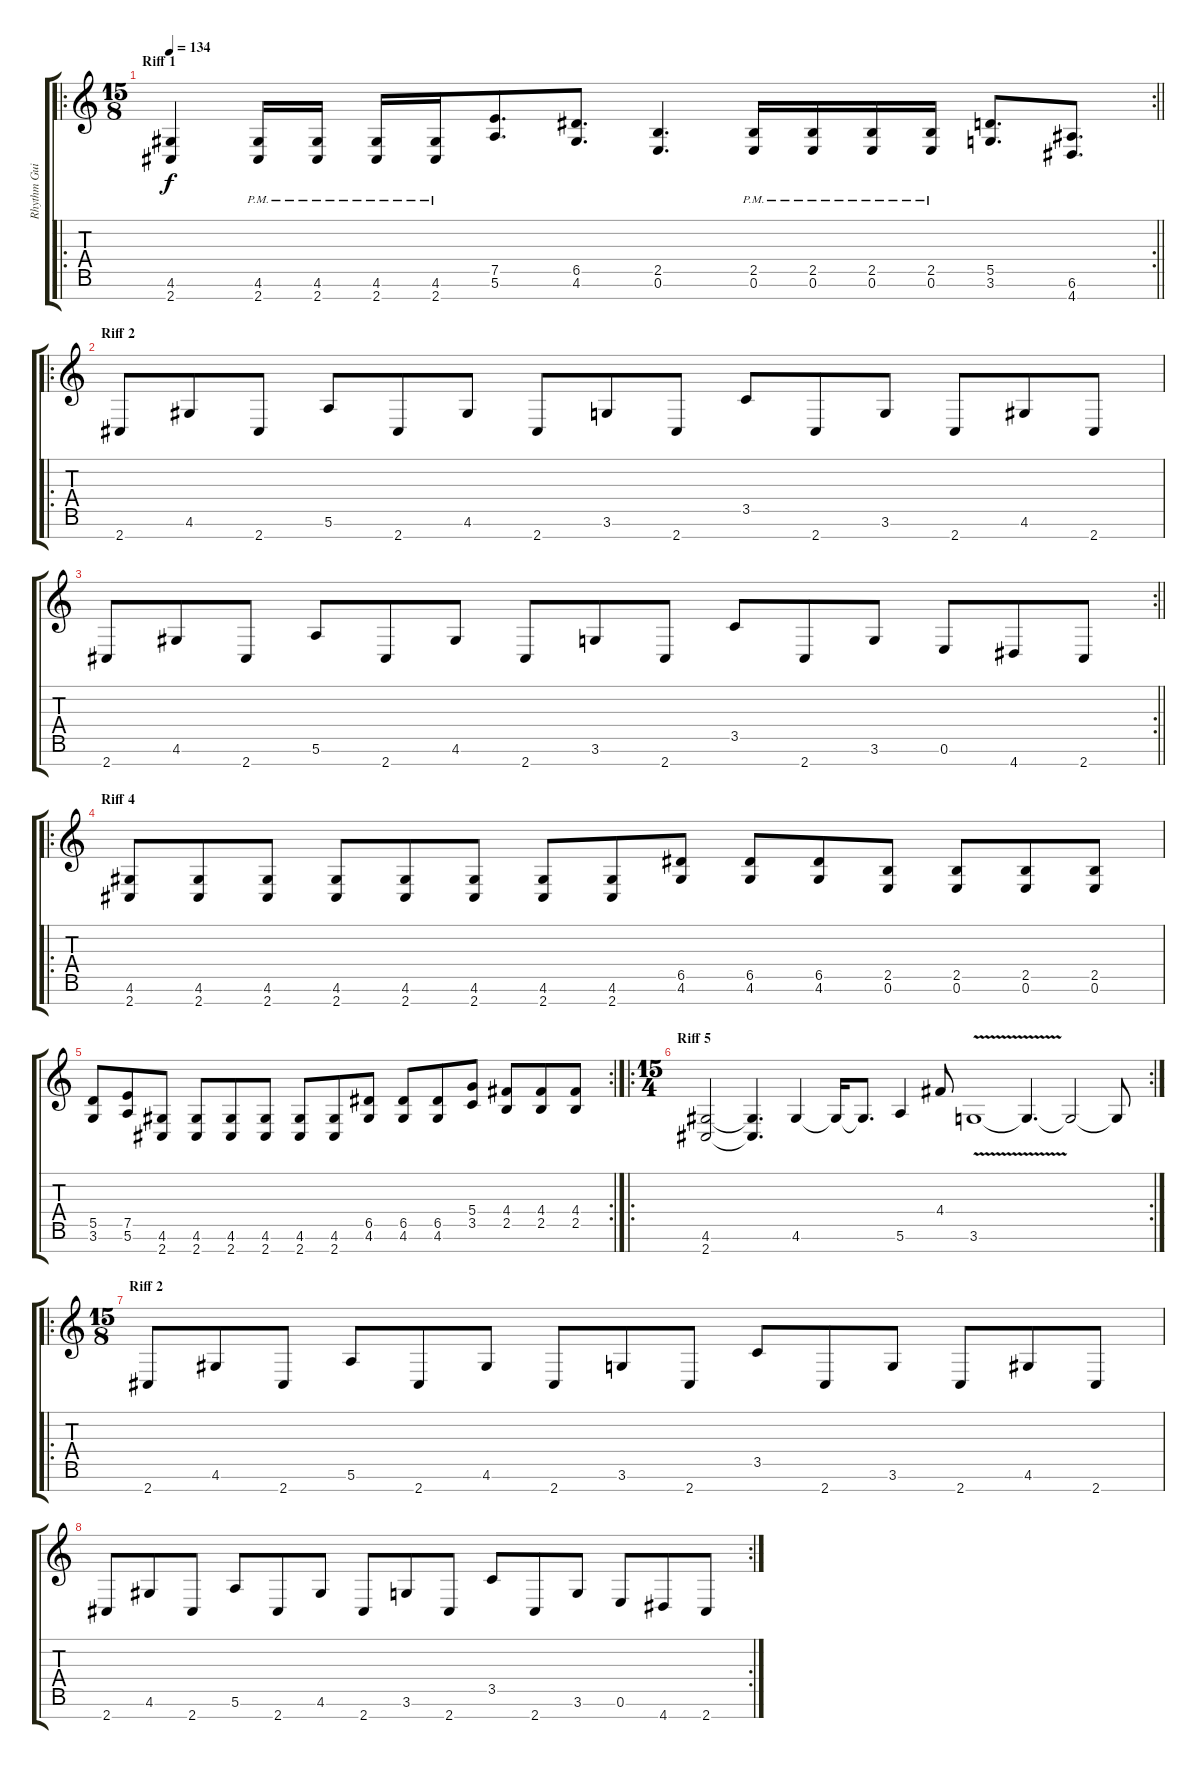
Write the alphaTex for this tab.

\track ("Rhythm Guitar R" "Rhythm Gui") {instrument overdrivenguitar}
\staff {score tabs}
\tuning (E4 B3 G3 D3 A2 E2 B1) {hide}
\ro
\rc 2
\ts (15 8)
\section ("" "Riff 1")
\tempo 134
\clef g2
\barLineRight lightlight
\ks c
(4.6 2.7).4{dy f} (4.6{pm} 2.7{pm}).16 (4.6{pm} 2.7{pm}).16 (4.6{pm} 2.7{pm}).16 (4.6{pm} 2.7{pm}).16 (7.5 5.6).8{d} (6.5 4.6).8{d} (2.5 0.6).4{d} (2.5{pm} 0.6{pm}).16 (2.5{pm} 0.6{pm}).16 (2.5{pm} 0.6{pm}).16 (2.5{pm} 0.6{pm}).16 (5.5 3.6).8{d} (6.6 4.7).8{d} |
\ro
\section ("" "Riff 2")
2.7.8 4.6.8 2.7.8 5.6.8 2.7.8 4.6.8 2.7.8 3.6.8 2.7.8 3.5.8 2.7.8 3.6.8 2.7.8 4.6.8 2.7.8 |
\rc 2
\barLineRight lightlight
2.7.8 4.6.8 2.7.8 5.6.8 2.7.8 4.6.8 2.7.8 3.6.8 2.7.8 3.5.8 2.7.8 3.6.8 0.6.8 4.7.8 2.7.8 |
\ro
\section ("" "Riff 4")
(4.6 2.7).8 (4.6 2.7).8 (4.6 2.7).8 (4.6 2.7).8 (4.6 2.7).8 (4.6 2.7).8 (4.6 2.7).8 (4.6 2.7).8 (6.5 4.6).8 (6.5 4.6).8 (6.5 4.6).8 (2.5 0.6).8 (2.5 0.6).8 (2.5 0.6).8 (2.5 0.6).8 |
\rc 2
(5.5 3.6).8 (7.5 5.6).8 (4.6 2.7).8 (4.6 2.7).8 (4.6 2.7).8 (4.6 2.7).8 (4.6 2.7).8 (4.6 2.7).8 (6.5 4.6).8 (6.5 4.6).8 (6.5 4.6).8 (5.4 3.5).8 (4.4 2.5).8 (4.4 2.5).8 (4.4 2.5).8 |
\ro
\rc 2
\ts (15 4)
\section ("" "Riff 5")
(4.6 2.7).2 (4.6{t} 2.7{t}).4{d} 4.6.4 4.6{t}.16 4.6{t}.8{d} 5.6.4 4.4.8 3.6{v}.1 3.6{t}.4{d} 3.6{t}.2 3.6{t}.8 |
\ro
\ts (15 8)
\section ("" "Riff 2")
2.7.8 4.6.8 2.7.8 5.6.8 2.7.8 4.6.8 2.7.8 3.6.8 2.7.8 3.5.8 2.7.8 3.6.8 2.7.8 4.6.8 2.7.8 |
\rc 2
2.7.8 4.6.8 2.7.8 5.6.8 2.7.8 4.6.8 2.7.8 3.6.8 2.7.8 3.5.8 2.7.8 3.6.8 0.6.8 4.7.8 2.7.8
